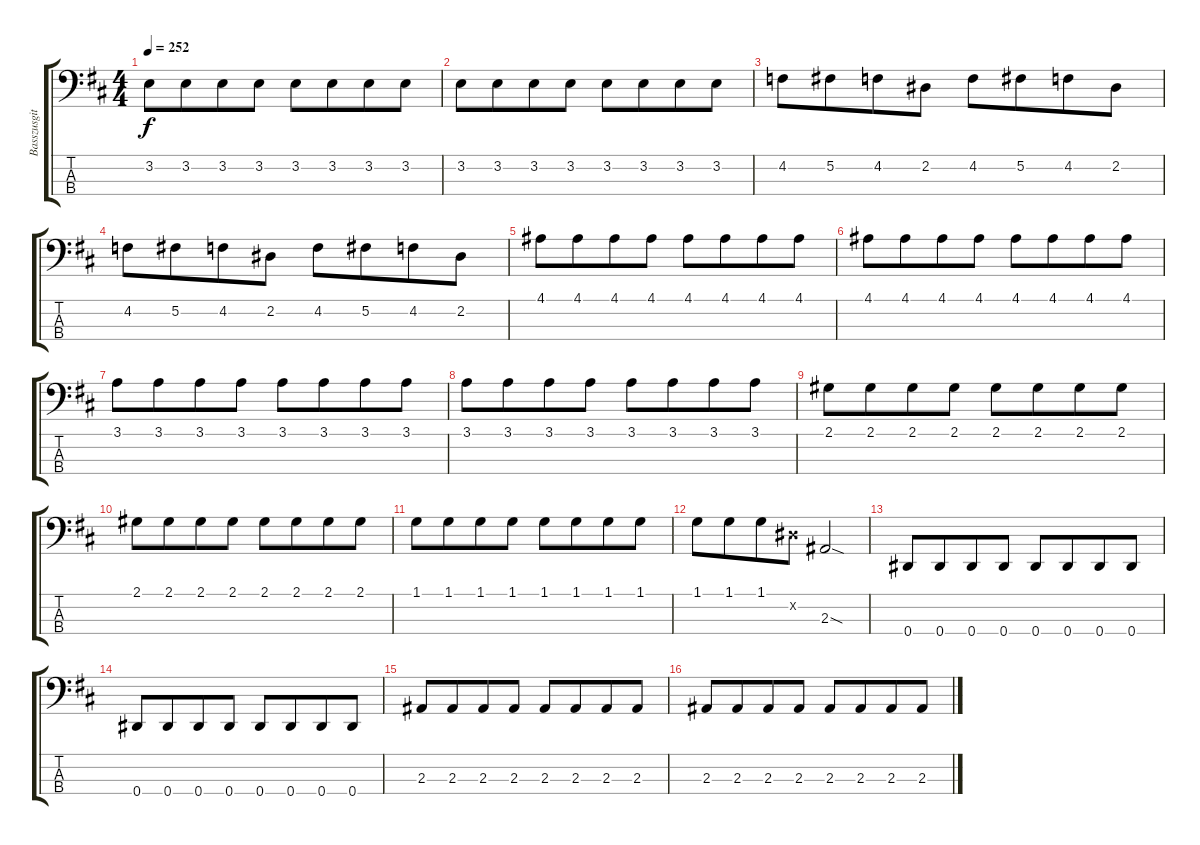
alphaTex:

\track ("Basszusgitár (Barry Sparks)" "Basszusgit") {instrument electricbassfinger}
\staff {score tabs}
\tuning (Gb2 Db2 Ab1 Eb1) {hide}
\ts (4 4)
\tempo 252
\clef f4
\ks d
3.2.8{dy f} 3.2.8{beam merge} 3.2.8 3.2.8 3.2.8 3.2.8{beam merge} 3.2.8 3.2.8 |
3.2.8 3.2.8{beam merge} 3.2.8 3.2.8 3.2.8 3.2.8{beam merge} 3.2.8 3.2.8 |
4.2.8 5.2.8{beam merge} 4.2.8 2.2.8 4.2.8 5.2.8{beam merge} 4.2.8 2.2.8 |
4.2.8 5.2.8{beam merge} 4.2.8 2.2.8 4.2.8 5.2.8{beam merge} 4.2.8 2.2.8 |
4.1.8 4.1.8{beam merge} 4.1.8 4.1.8 4.1.8 4.1.8{beam merge} 4.1.8 4.1.8 |
4.1.8 4.1.8{beam merge} 4.1.8 4.1.8 4.1.8 4.1.8{beam merge} 4.1.8 4.1.8 |
3.1.8 3.1.8{beam merge} 3.1.8 3.1.8 3.1.8 3.1.8{beam merge} 3.1.8 3.1.8 |
3.1.8 3.1.8{beam merge} 3.1.8 3.1.8 3.1.8 3.1.8{beam merge} 3.1.8 3.1.8 |
2.1.8 2.1.8{beam merge} 2.1.8 2.1.8 2.1.8 2.1.8{beam merge} 2.1.8 2.1.8 |
2.1.8 2.1.8{beam merge} 2.1.8 2.1.8 2.1.8 2.1.8{beam merge} 2.1.8 2.1.8 |
1.1.8 1.1.8{beam merge} 1.1.8 1.1.8 1.1.8 1.1.8{beam merge} 1.1.8 1.1.8 |
1.1.8 1.1.8{beam merge} 1.1.8 2.2{x}.8 2.3{sod}.2 |
0.4.8 0.4.8{beam merge} 0.4.8 0.4.8 0.4.8 0.4.8{beam merge} 0.4.8 0.4.8 |
0.4.8 0.4.8{beam merge} 0.4.8 0.4.8 0.4.8 0.4.8{beam merge} 0.4.8 0.4.8 |
2.3.8 2.3.8{beam merge} 2.3.8 2.3.8 2.3.8 2.3.8{beam merge} 2.3.8 2.3.8 |
2.3.8 2.3.8{beam merge} 2.3.8 2.3.8 2.3.8 2.3.8{beam merge} 2.3.8 2.3.8
